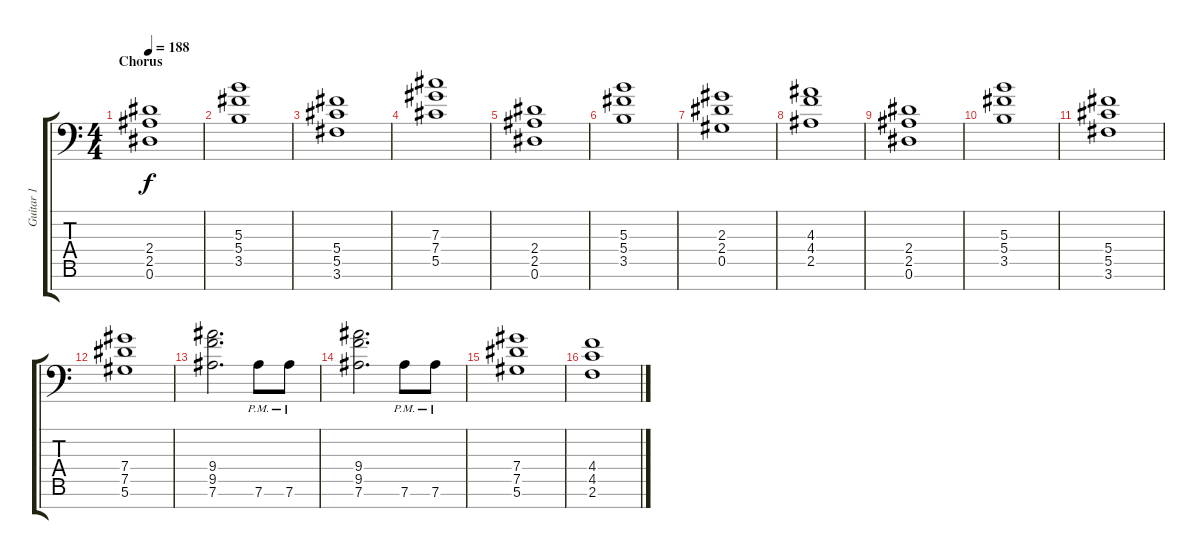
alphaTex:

\track ("Guitar 1" "Guitar 1") {instrument distortionguitar}
\staff {score tabs}
\tuning (Eb4 Bb3 Gb3 Db3 Ab2 Eb2 Bb1) {hide}
\ts (4 4)
\section ("" "Chorus")
\tempo 188
\clef f4
\ks c
(2.4 2.5 0.6).1{dy f} |
(5.3 5.4 3.5).1 |
(5.4 5.5 3.6).1 |
(7.3 7.4 5.5).1 |
(2.4 2.5 0.6).1 |
(5.3 5.4 3.5).1 |
(2.3 2.4 0.5).1 |
(4.3 4.4 2.5).1 |
(2.4 2.5 0.6).1 |
(5.3 5.4 3.5).1 |
(5.4 5.5 3.6).1 |
(7.4 7.5 5.6).1 |
(9.4 9.5 7.6).2{d} 7.6{pm}.8 7.6{pm}.8 |
(9.4 9.5 7.6).2{d} 7.6{pm}.8 7.6{pm}.8 |
(7.4 7.5 5.6).1 |
(4.4 4.5 2.6).1
